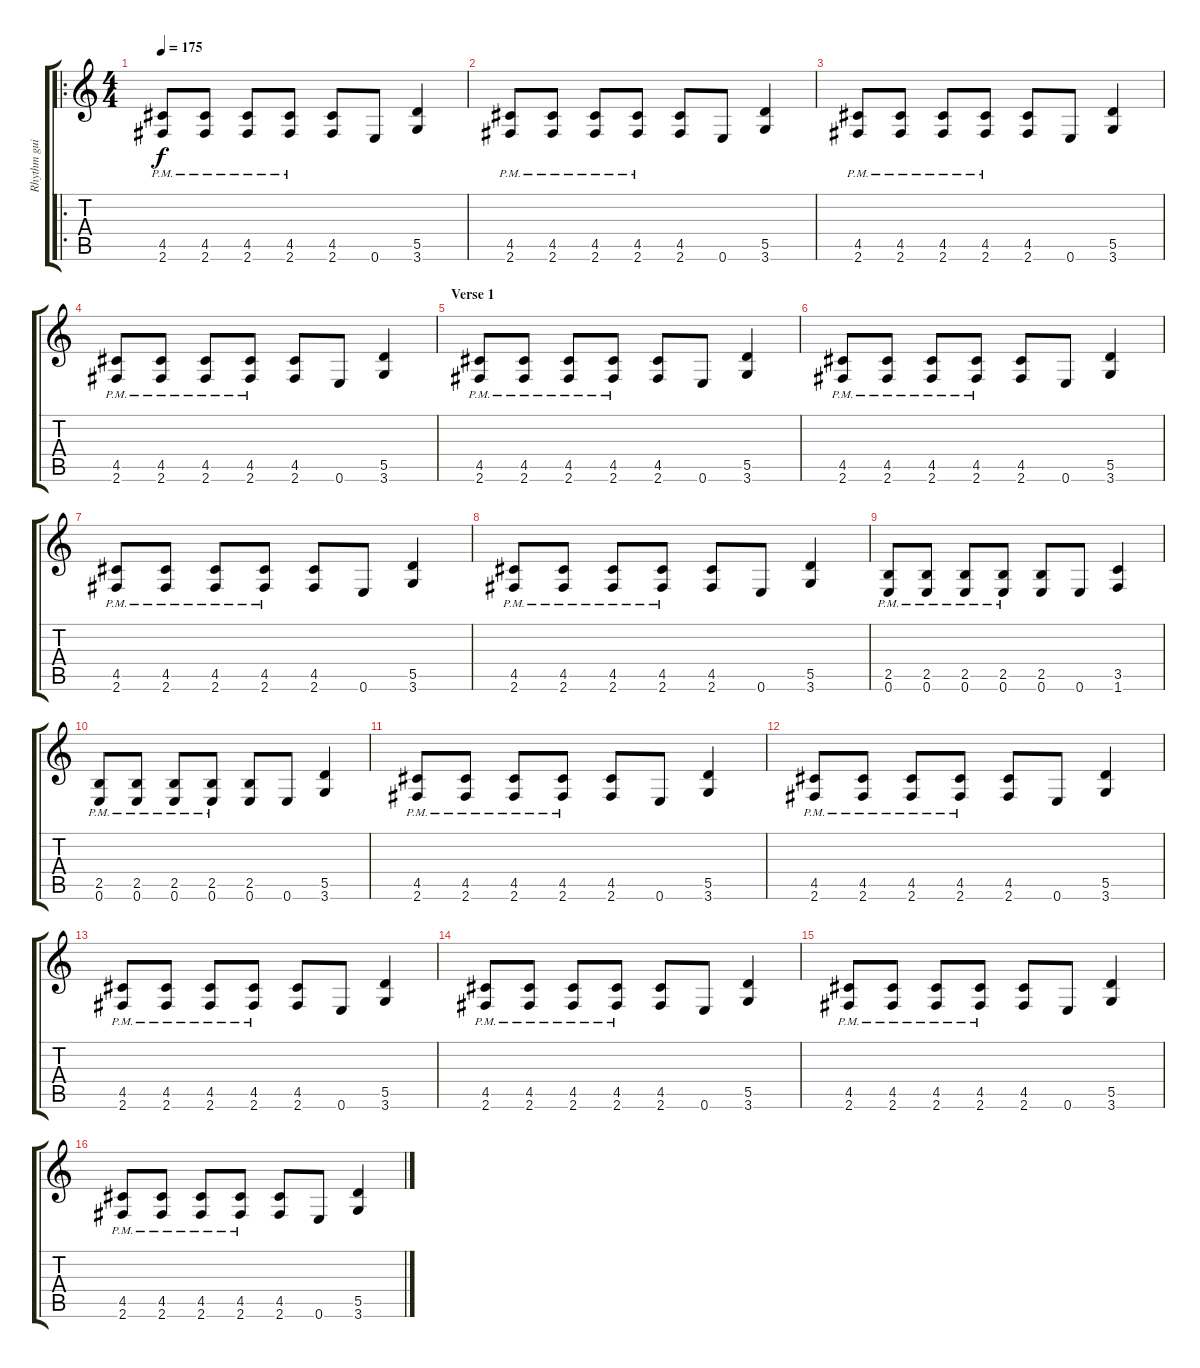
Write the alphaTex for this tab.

\track ("Rhythm guitar" "Rhythm gui") {instrument overdrivenguitar}
\staff {score tabs}
\tuning (E4 B3 G3 D3 A2 E2) {hide}
\ro
\ts (4 4)
\tempo 175
\clef g2
\ks c
(4.5{pm} 2.6{pm}).8{dy f instrument overdrivenguitar} (4.5{pm} 2.6{pm}).8 (4.5{pm} 2.6{pm}).8 (4.5{pm} 2.6{pm}).8 (4.5 2.6).8 0.6.8 (5.5 3.6).4 |
(4.5{pm} 2.6{pm}).8 (4.5{pm} 2.6{pm}).8 (4.5{pm} 2.6{pm}).8 (4.5{pm} 2.6{pm}).8 (4.5 2.6).8 0.6.8 (5.5 3.6).4 |
(4.5{pm} 2.6{pm}).8 (4.5{pm} 2.6{pm}).8 (4.5{pm} 2.6{pm}).8 (4.5{pm} 2.6{pm}).8 (4.5 2.6).8 0.6.8 (5.5 3.6).4 |
(4.5{pm} 2.6{pm}).8 (4.5{pm} 2.6{pm}).8 (4.5{pm} 2.6{pm}).8 (4.5{pm} 2.6{pm}).8 (4.5 2.6).8 0.6.8 (5.5 3.6).4 |
\section ("" "Verse 1")
(4.5{pm} 2.6{pm}).8 (4.5{pm} 2.6{pm}).8 (4.5{pm} 2.6{pm}).8 (4.5{pm} 2.6{pm}).8 (4.5 2.6).8 0.6.8 (5.5 3.6).4 |
(4.5{pm} 2.6{pm}).8 (4.5{pm} 2.6{pm}).8 (4.5{pm} 2.6{pm}).8 (4.5{pm} 2.6{pm}).8 (4.5 2.6).8 0.6.8 (5.5 3.6).4 |
(4.5{pm} 2.6{pm}).8 (4.5{pm} 2.6{pm}).8 (4.5{pm} 2.6{pm}).8 (4.5{pm} 2.6{pm}).8 (4.5 2.6).8 0.6.8 (5.5 3.6).4 |
(4.5{pm} 2.6{pm}).8 (4.5{pm} 2.6{pm}).8 (4.5{pm} 2.6{pm}).8 (4.5{pm} 2.6{pm}).8 (4.5 2.6).8 0.6.8 (5.5 3.6).4 |
(2.5{pm} 0.6{pm}).8 (2.5{pm} 0.6{pm}).8 (2.5{pm} 0.6{pm}).8 (2.5{pm} 0.6{pm}).8 (2.5 0.6).8 0.6.8 (3.5 1.6).4 |
(2.5{pm} 0.6{pm}).8 (2.5{pm} 0.6{pm}).8 (2.5{pm} 0.6{pm}).8 (2.5{pm} 0.6{pm}).8 (2.5 0.6).8 0.6.8 (5.5 3.6).4 |
(4.5{pm} 2.6{pm}).8 (4.5{pm} 2.6{pm}).8 (4.5{pm} 2.6{pm}).8 (4.5{pm} 2.6{pm}).8 (4.5 2.6).8 0.6.8 (5.5 3.6).4 |
(4.5{pm} 2.6{pm}).8 (4.5{pm} 2.6{pm}).8 (4.5{pm} 2.6{pm}).8 (4.5{pm} 2.6{pm}).8 (4.5 2.6).8 0.6.8 (5.5 3.6).4 |
(4.5{pm} 2.6{pm}).8 (4.5{pm} 2.6{pm}).8 (4.5{pm} 2.6{pm}).8 (4.5{pm} 2.6{pm}).8 (4.5 2.6).8 0.6.8 (5.5 3.6).4 |
(4.5{pm} 2.6{pm}).8 (4.5{pm} 2.6{pm}).8 (4.5{pm} 2.6{pm}).8 (4.5{pm} 2.6{pm}).8 (4.5 2.6).8 0.6.8 (5.5 3.6).4 |
(4.5{pm} 2.6{pm}).8 (4.5{pm} 2.6{pm}).8 (4.5{pm} 2.6{pm}).8 (4.5{pm} 2.6{pm}).8 (4.5 2.6).8 0.6.8 (5.5 3.6).4 |
(4.5{pm} 2.6{pm}).8 (4.5{pm} 2.6{pm}).8 (4.5{pm} 2.6{pm}).8 (4.5{pm} 2.6{pm}).8 (4.5 2.6).8 0.6.8 (5.5 3.6).4
